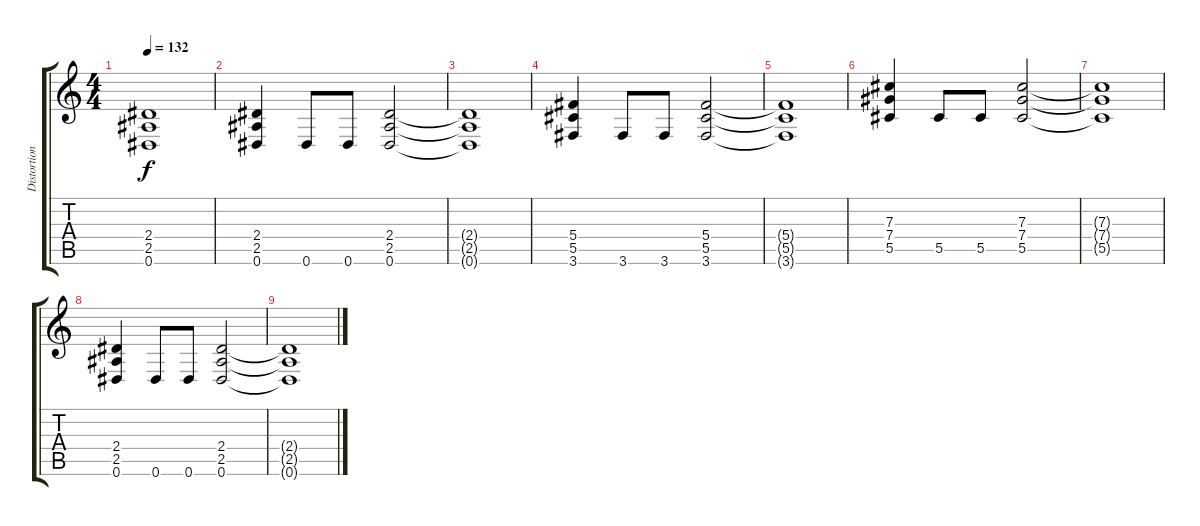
\track ("Distortion Guitar II" "Distortion") {instrument distortionguitar}
\staff {score tabs}
\tuning (Eb4 Bb3 Gb3 Db3 Ab2 Eb2) {hide}
\ts (4 4)
\tempo 132
\clef g2
\ks c
(2.4{t} 2.5{t} 0.6{t}).1{dy f} |
(2.4 2.5 0.6).4{volume 8} 0.6.8 0.6.8 (2.4 2.5 0.6).2 |
(2.4{t} 2.5{t} 0.6{t}).1 |
(5.4 5.5 3.6).4 3.6.8 3.6.8 (5.4 5.5 3.6).2 |
(5.4{t} 5.5{t} 3.6{t}).1 |
(7.3 7.4 5.5).4{volume 0} 5.5.8 5.5.8 (7.3 7.4 5.5).2 |
(7.3{t} 7.4{t} 5.5{t}).1 |
(2.4 2.5 0.6).4 0.6.8 0.6.8 (2.4 2.5 0.6).2 |
(2.4{t} 2.5{t} 0.6{t}).1
